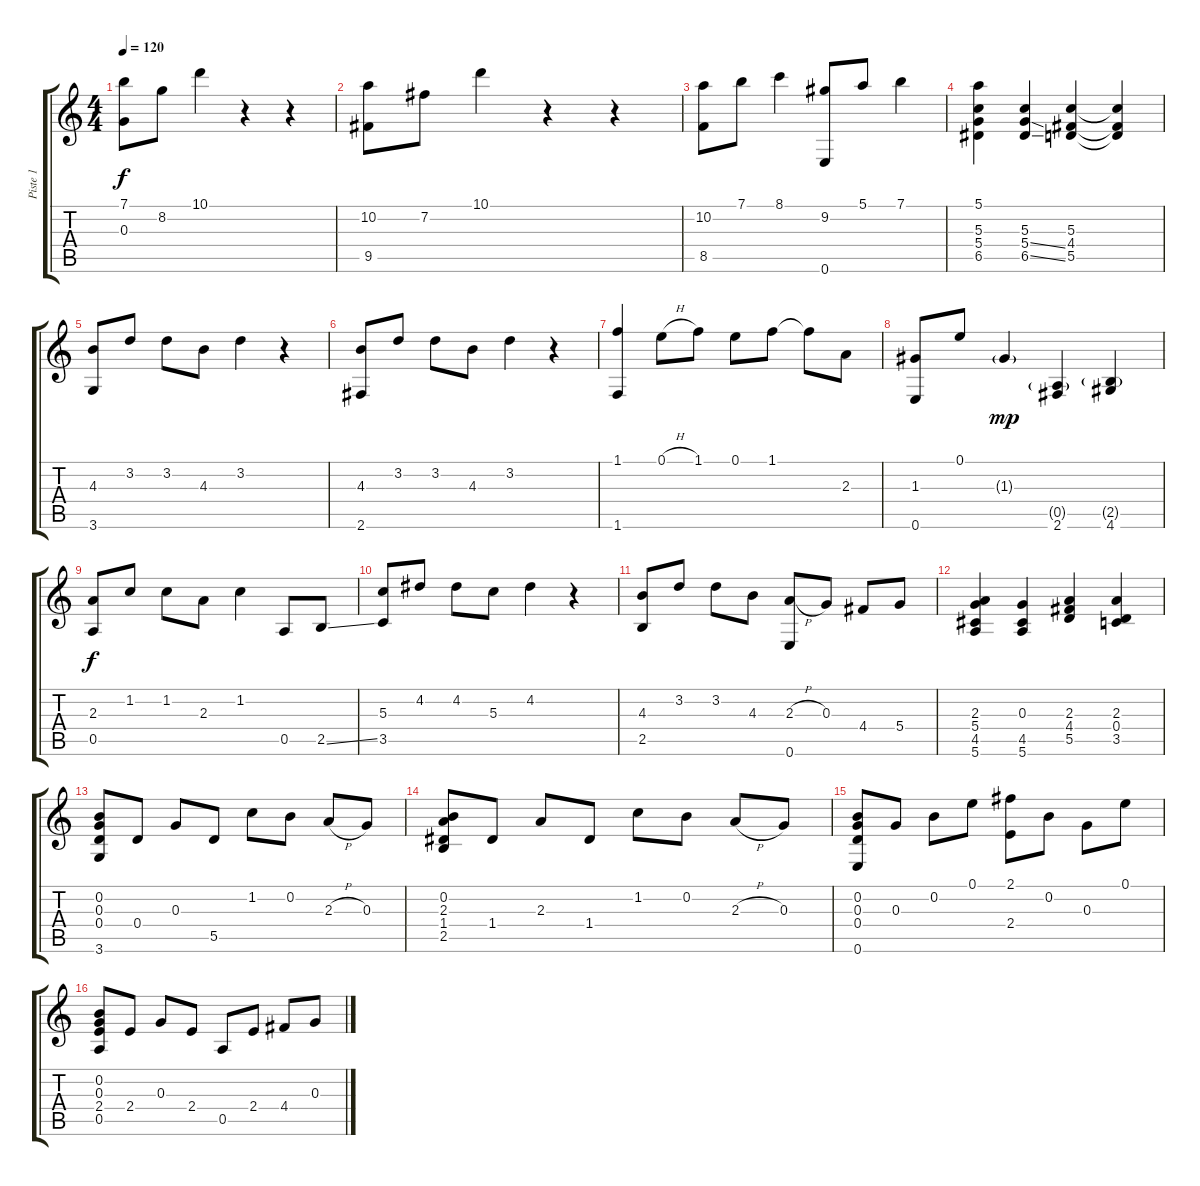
\track ("Piste 1" "Piste 1") {instrument acousticguitarnylon}
\staff {score tabs}
\tuning (E4 B3 G3 D3 A2 E2) {hide}
\ts (4 4)
\tempo 120
\clef g2
\ks c
(7.1 0.3).8{dy f instrument acousticguitarnylon} 8.2.8 10.1.4 r.4 r.4 |
(10.2 9.5).8 7.2.8 10.1.4 r.4 r.4 |
(10.2 8.5).8 7.1.8 8.1.4 (9.2 0.6).8 5.1.8 7.1.4 |
(5.1 5.3 5.4 6.5).4 (5.3 5.4{ss} 6.5{ss}).4 (5.3 4.4 5.5).4 (5.3{t} 4.4{t} 5.5{t}).4 |
(4.3 3.6).8 3.2.8 3.2.8 4.3.8 3.2.4 r.4 |
(4.3 2.6).8 3.2.8 3.2.8 4.3.8 3.2.4 r.4 |
(1.1 1.6).4 0.1{h}.8 1.1.8 0.1.8 1.1.8 1.1{t}.8 2.3.8 |
(1.3 0.6).8 0.1.8 1.3{g}.4{dy mp} (0.5{g} 2.6).4 (2.5{g} 4.6).4 |
(2.3 0.5).8{dy f} 1.2.8 1.2.8 2.3.8 1.2.4 0.5.8 2.5{ss}.8 |
(5.3 3.5).8 4.2.8 4.2.8 5.3.8 4.2.4 r.4 |
(4.3 2.5).8 3.2.8 3.2.8 4.3.8 (2.3{h} 0.6).8 0.3.8 4.4.8 5.4.8 |
(2.3 5.4 4.5 5.6).4 (0.3 4.5 5.6).4 (2.3 4.4 5.5).4 (2.3 0.4 3.5).4 |
(0.2 0.3 0.4 3.6).8 0.4.8 0.3.8 5.5.8 1.2.8 0.2.8 2.3{h}.8 0.3.8 |
(0.2 2.3 1.4 2.5).8 1.4.8 2.3.8 1.4.8 1.2.8 0.2.8 2.3{h}.8 0.3.8 |
(0.2 0.3 0.4 0.6).8 0.3.8 0.2.8 0.1.8 (2.1 2.4).8 0.2.8 0.3.8 0.1.8 |
(0.2 0.3 2.4 0.5).8 2.4.8 0.3.8 2.4.8 0.5.8 2.4.8 4.4.8 0.3.8
